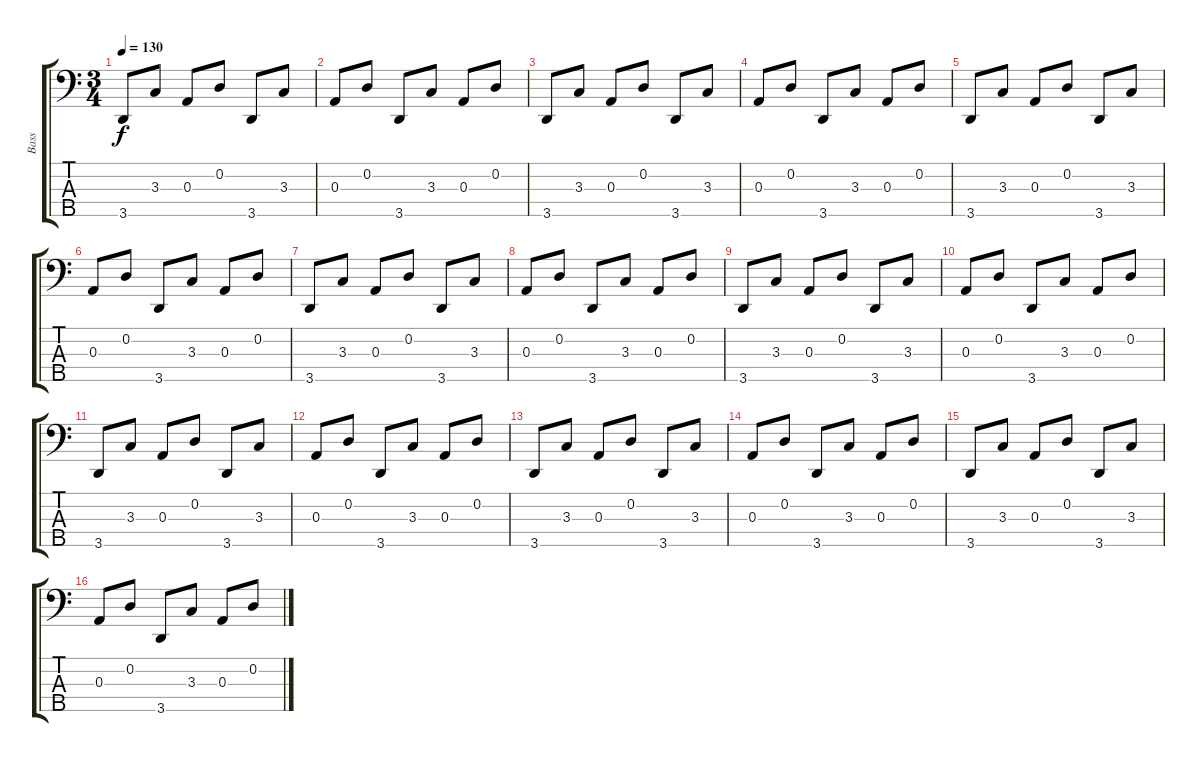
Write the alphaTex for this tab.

\track ("Bass" "Bass") {instrument electricbassfinger}
\staff {score tabs}
\tuning (G2 D2 A1 E1 B0) {hide}
\ts (3 4)
\tempo 130
\clef f4
\ks c
3.5.8{dy f} 3.3.8 0.3.8 0.2.8 3.5.8 3.3.8 |
0.3.8 0.2.8 3.5.8 3.3.8 0.3.8 0.2.8 |
3.5.8 3.3.8 0.3.8 0.2.8 3.5.8 3.3.8 |
0.3.8 0.2.8 3.5.8 3.3.8 0.3.8 0.2.8 |
3.5.8 3.3.8 0.3.8 0.2.8 3.5.8 3.3.8 |
0.3.8 0.2.8 3.5.8 3.3.8 0.3.8 0.2.8 |
3.5.8 3.3.8 0.3.8 0.2.8 3.5.8 3.3.8 |
0.3.8 0.2.8 3.5.8 3.3.8 0.3.8 0.2.8 |
3.5.8 3.3.8 0.3.8 0.2.8 3.5.8 3.3.8 |
0.3.8 0.2.8 3.5.8 3.3.8 0.3.8 0.2.8 |
3.5.8 3.3.8 0.3.8 0.2.8 3.5.8 3.3.8 |
0.3.8 0.2.8 3.5.8 3.3.8 0.3.8 0.2.8 |
3.5.8 3.3.8 0.3.8 0.2.8 3.5.8 3.3.8 |
0.3.8 0.2.8 3.5.8 3.3.8 0.3.8 0.2.8 |
3.5.8 3.3.8 0.3.8 0.2.8 3.5.8 3.3.8 |
0.3.8 0.2.8 3.5.8 3.3.8 0.3.8 0.2.8
